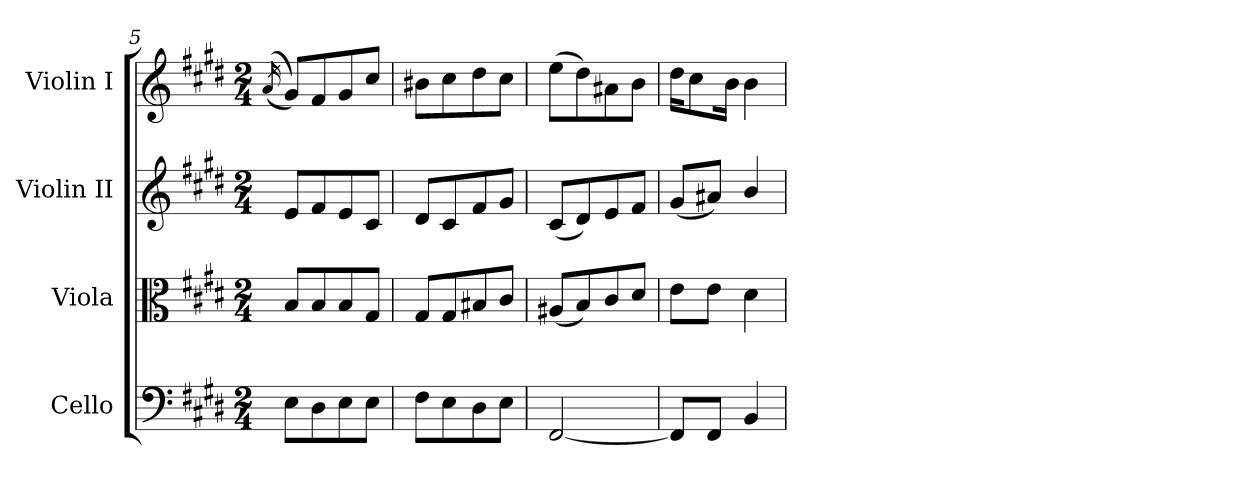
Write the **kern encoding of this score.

**kern	**kern	**kern	**kern
*part4	*part3	*part2	*part1
*staff4	*staff3	*staff2	*staff1
*I"Cello	*I"Viola	*I"Violin II	*I"Violin I
*	*I'Vla	*I'Vln	*I'Vln
*clefF4	*clefC3	*clefG2	*clefG2
*k[f#c#g#d#]	*k[f#c#g#d#]	*k[f#c#g#d#]	*k[f#c#g#d#]
*M2/4	*M2/4	*M2/4	*M2/4
=5	=5	=5	=5
.	.	.	(<(<16qa/
8E\L	8B/L	8e/L	8g#/L))
8D#\	8B/	8f#/	8f#/
8E\	8B/	8e/	8g#/
8E\J	8G#/J	8c#/J	8cc#/J
=6	=6	=6	=6
8F#\L	8G#/L	8d#/L	8b#X\L
8E\	8G#/	8c#/	8cc#\
8D#\	8B#X/	8f#/	8dd#\
8E\J	8c#/J	8g#/J	8cc#\J
=7	=7	=7	=7
[2FF#/	(<8A#X/L	(<8c#/L	(>8ee\L
.	8B/)	8d#/)	8dd#\)
.	8c#/	8e/	8a#X\
.	8d#/J	8f#/J	8b\J
=8	=8	=8	=8
8FF#/L]	8e\L	(<8g#/L	16dd#\KL
.	.	.	8cc#\
8FF#/J	8e\J	8a#X/J)	.
.	.	.	16b\Jk
4BB/	4d#\	4b/	4b\
=	=	=	=
*-	*-	*-	*-
